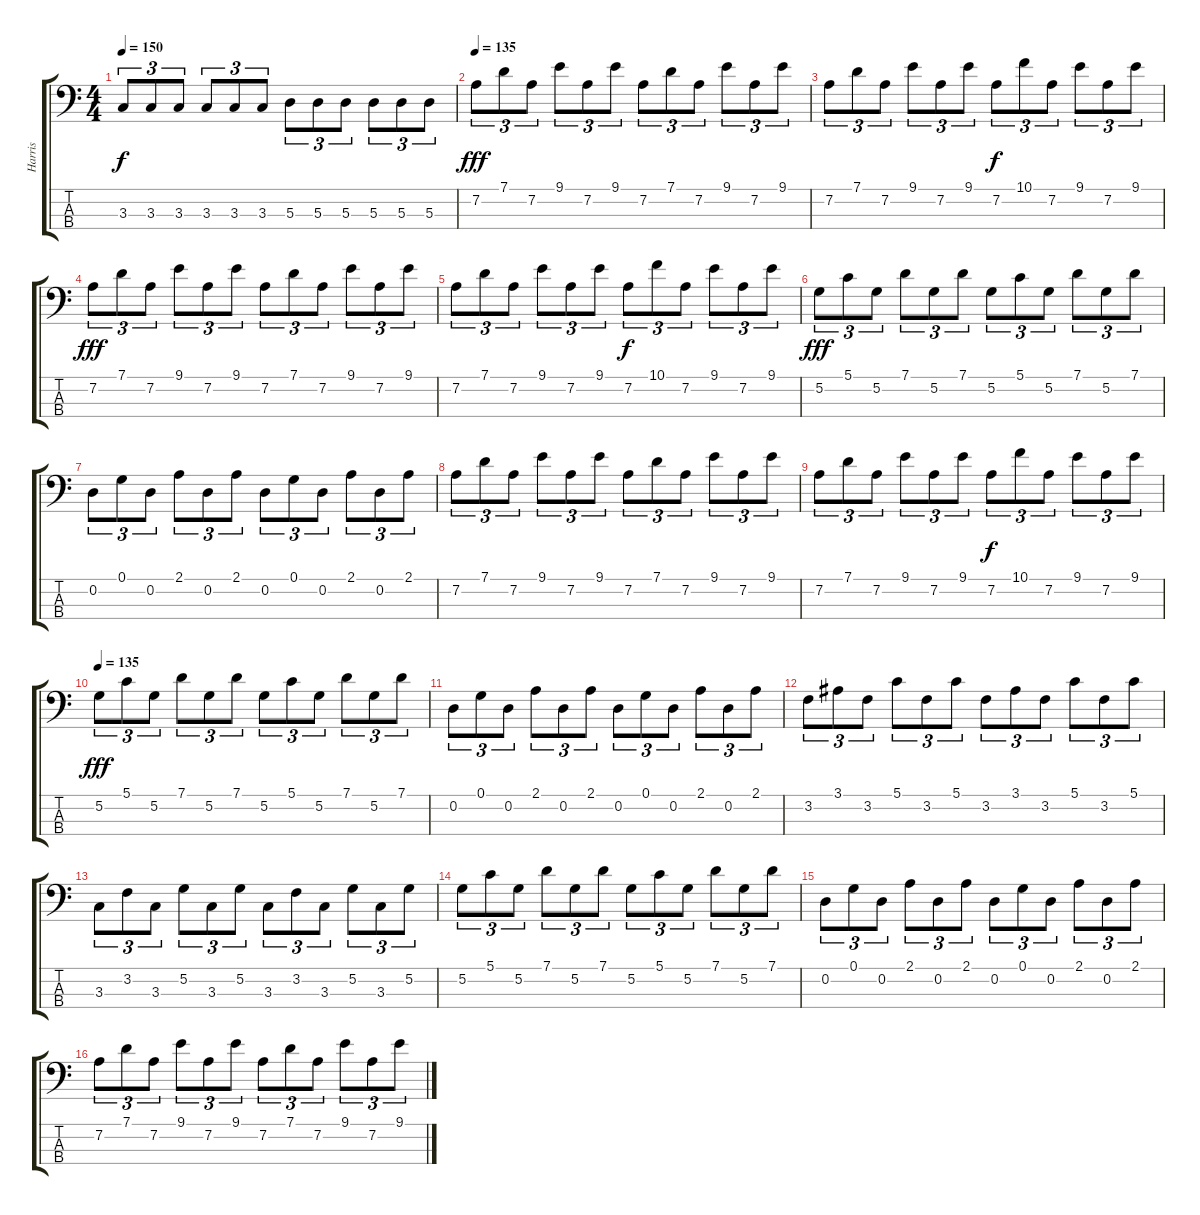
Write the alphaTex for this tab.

\track ("Harris" "Harris") {instrument electricbasspick}
\staff {score tabs}
\tuning (G2 D2 A1 E1) {hide}
\ts (4 4)
\tempo 150
\clef f4
\ks c
3.3.8{tu (3 2) dy f} 3.3.8{tu (3 2)} 3.3.8{tu (3 2)} 3.3.8{tu (3 2)} 3.3.8{tu (3 2)} 3.3.8{tu (3 2)} 5.3.8{tu (3 2)} 5.3.8{tu (3 2)} 5.3.8{tu (3 2)} 5.3.8{tu (3 2)} 5.3.8{tu (3 2)} 5.3.8{tu (3 2)} |
\tempo 135
7.2.8{tu (3 2) dy fff} 7.1.8{tu (3 2)} 7.2.8{tu (3 2)} 9.1.8{tu (3 2)} 7.2.8{tu (3 2)} 9.1.8{tu (3 2)} 7.2.8{tu (3 2)} 7.1.8{tu (3 2)} 7.2.8{tu (3 2)} 9.1.8{tu (3 2)} 7.2.8{tu (3 2)} 9.1.8{tu (3 2)} |
7.2.8{tu (3 2)} 7.1.8{tu (3 2)} 7.2.8{tu (3 2)} 9.1.8{tu (3 2)} 7.2.8{tu (3 2)} 9.1.8{tu (3 2)} 7.2.8{tu (3 2) dy f} 10.1.8{tu (3 2)} 7.2.8{tu (3 2)} 9.1.8{tu (3 2)} 7.2.8{tu (3 2)} 9.1.8{tu (3 2)} |
7.2.8{tu (3 2) dy fff} 7.1.8{tu (3 2)} 7.2.8{tu (3 2)} 9.1.8{tu (3 2)} 7.2.8{tu (3 2)} 9.1.8{tu (3 2)} 7.2.8{tu (3 2)} 7.1.8{tu (3 2)} 7.2.8{tu (3 2)} 9.1.8{tu (3 2)} 7.2.8{tu (3 2)} 9.1.8{tu (3 2)} |
7.2.8{tu (3 2)} 7.1.8{tu (3 2)} 7.2.8{tu (3 2)} 9.1.8{tu (3 2)} 7.2.8{tu (3 2)} 9.1.8{tu (3 2)} 7.2.8{tu (3 2) dy f} 10.1.8{tu (3 2)} 7.2.8{tu (3 2)} 9.1.8{tu (3 2)} 7.2.8{tu (3 2)} 9.1.8{tu (3 2)} |
5.2.8{tu (3 2) dy fff} 5.1.8{tu (3 2)} 5.2.8{tu (3 2)} 7.1.8{tu (3 2)} 5.2.8{tu (3 2)} 7.1.8{tu (3 2)} 5.2.8{tu (3 2)} 5.1.8{tu (3 2)} 5.2.8{tu (3 2)} 7.1.8{tu (3 2)} 5.2.8{tu (3 2)} 7.1.8{tu (3 2)} |
0.2.8{tu (3 2)} 0.1.8{tu (3 2)} 0.2.8{tu (3 2)} 2.1.8{tu (3 2)} 0.2.8{tu (3 2)} 2.1.8{tu (3 2)} 0.2.8{tu (3 2)} 0.1.8{tu (3 2)} 0.2.8{tu (3 2)} 2.1.8{tu (3 2)} 0.2.8{tu (3 2)} 2.1.8{tu (3 2)} |
7.2.8{tu (3 2)} 7.1.8{tu (3 2)} 7.2.8{tu (3 2)} 9.1.8{tu (3 2)} 7.2.8{tu (3 2)} 9.1.8{tu (3 2)} 7.2.8{tu (3 2)} 7.1.8{tu (3 2)} 7.2.8{tu (3 2)} 9.1.8{tu (3 2)} 7.2.8{tu (3 2)} 9.1.8{tu (3 2)} |
7.2.8{tu (3 2)} 7.1.8{tu (3 2)} 7.2.8{tu (3 2)} 9.1.8{tu (3 2)} 7.2.8{tu (3 2)} 9.1.8{tu (3 2)} 7.2.8{tu (3 2) dy f} 10.1.8{tu (3 2)} 7.2.8{tu (3 2)} 9.1.8{tu (3 2)} 7.2.8{tu (3 2)} 9.1.8{tu (3 2)} |
\tempo 135
5.2.8{tu (3 2) dy fff} 5.1.8{tu (3 2)} 5.2.8{tu (3 2)} 7.1.8{tu (3 2)} 5.2.8{tu (3 2)} 7.1.8{tu (3 2)} 5.2.8{tu (3 2)} 5.1.8{tu (3 2)} 5.2.8{tu (3 2)} 7.1.8{tu (3 2)} 5.2.8{tu (3 2)} 7.1.8{tu (3 2)} |
0.2.8{tu (3 2)} 0.1.8{tu (3 2)} 0.2.8{tu (3 2)} 2.1.8{tu (3 2)} 0.2.8{tu (3 2)} 2.1.8{tu (3 2)} 0.2.8{tu (3 2)} 0.1.8{tu (3 2)} 0.2.8{tu (3 2)} 2.1.8{tu (3 2)} 0.2.8{tu (3 2)} 2.1.8{tu (3 2)} |
3.2.8{tu (3 2)} 3.1.8{tu (3 2)} 3.2.8{tu (3 2)} 5.1.8{tu (3 2)} 3.2.8{tu (3 2)} 5.1.8{tu (3 2)} 3.2.8{tu (3 2)} 3.1.8{tu (3 2)} 3.2.8{tu (3 2)} 5.1.8{tu (3 2)} 3.2.8{tu (3 2)} 5.1.8{tu (3 2)} |
3.3.8{tu (3 2)} 3.2.8{tu (3 2)} 3.3.8{tu (3 2)} 5.2.8{tu (3 2)} 3.3.8{tu (3 2)} 5.2.8{tu (3 2)} 3.3.8{tu (3 2)} 3.2.8{tu (3 2)} 3.3.8{tu (3 2)} 5.2.8{tu (3 2)} 3.3.8{tu (3 2)} 5.2.8{tu (3 2)} |
5.2.8{tu (3 2)} 5.1.8{tu (3 2)} 5.2.8{tu (3 2)} 7.1.8{tu (3 2)} 5.2.8{tu (3 2)} 7.1.8{tu (3 2)} 5.2.8{tu (3 2)} 5.1.8{tu (3 2)} 5.2.8{tu (3 2)} 7.1.8{tu (3 2)} 5.2.8{tu (3 2)} 7.1.8{tu (3 2)} |
0.2.8{tu (3 2)} 0.1.8{tu (3 2)} 0.2.8{tu (3 2)} 2.1.8{tu (3 2)} 0.2.8{tu (3 2)} 2.1.8{tu (3 2)} 0.2.8{tu (3 2)} 0.1.8{tu (3 2)} 0.2.8{tu (3 2)} 2.1.8{tu (3 2)} 0.2.8{tu (3 2)} 2.1.8{tu (3 2)} |
7.2.8{tu (3 2)} 7.1.8{tu (3 2)} 7.2.8{tu (3 2)} 9.1.8{tu (3 2)} 7.2.8{tu (3 2)} 9.1.8{tu (3 2)} 7.2.8{tu (3 2)} 7.1.8{tu (3 2)} 7.2.8{tu (3 2)} 9.1.8{tu (3 2)} 7.2.8{tu (3 2)} 9.1.8{tu (3 2)}
